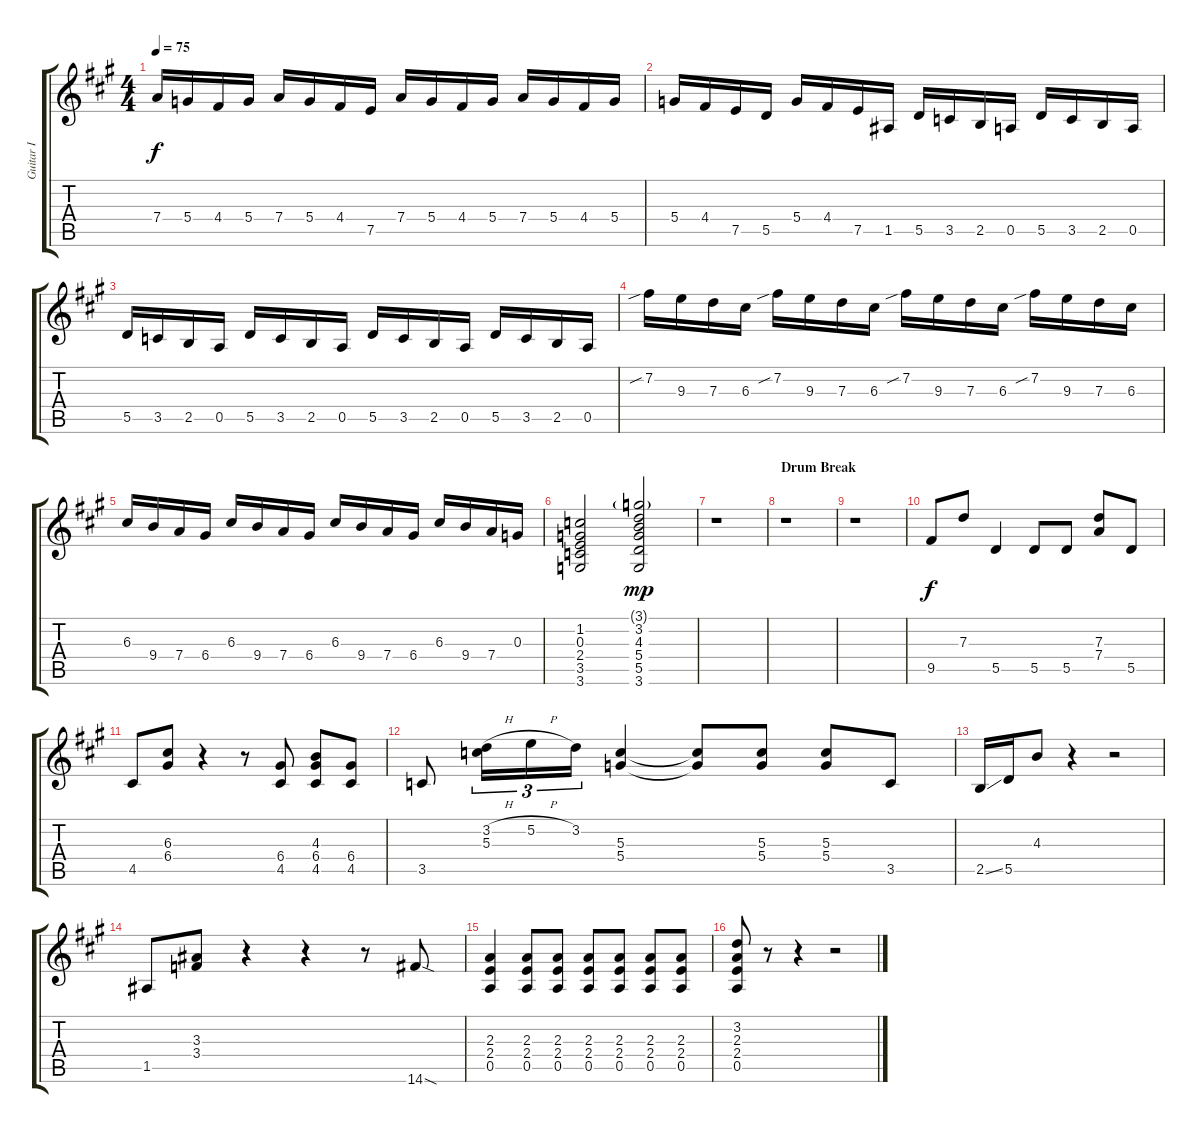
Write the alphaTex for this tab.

\track ("Guitar I" "Guitar I") {instrument electricguitarclean}
\staff {score tabs}
\tuning (E4 B3 G3 D3 A2 E2) {hide}
\ts (4 4)
\tempo 75
\clef g2
\ks a
7.4.16{dy f} 5.4.16 4.4.16 5.4.16 7.4.16 5.4.16 4.4.16 7.5.16 7.4.16 5.4.16 4.4.16 5.4.16 7.4.16 5.4.16 4.4.16 5.4.16 |
5.4.16 4.4.16 7.5.16 5.5.16 5.4.16 4.4.16 7.5.16 1.5.16 5.5.16 3.5.16 2.5.16 0.5.16 5.5.16 3.5.16 2.5.16 0.5.16 |
5.5.16 3.5.16 2.5.16 0.5.16 5.5.16 3.5.16 2.5.16 0.5.16 5.5.16 3.5.16 2.5.16 0.5.16 5.5.16 3.5.16 2.5.16 0.5.16 |
7.2{sib}.16 9.3.16 7.3.16 6.3.16 7.2{sib}.16 9.3.16 7.3.16 6.3.16 7.2{sib}.16 9.3.16 7.3.16 6.3.16 7.2{sib}.16 9.3.16 7.3.16 6.3.16 |
6.3.16 9.4.16 7.4.16 6.4.16 6.3.16 9.4.16 7.4.16 6.4.16 6.3.16 9.4.16 7.4.16 6.4.16 6.3.16 9.4.16 7.4.16 0.3.16 |
(1.2 0.3 2.4 3.5 3.6).2 (3.1{g} 3.2 4.3 5.4 5.5 3.6).2{dy mp} |
r.1 |
\section ("" "Drum Break")
r.1 |
r.1 |
9.5.8{dy f} 7.3.8 5.5.4 5.5.8 5.5.8 (7.3 7.4).8 5.5.8 |
4.5.8 (6.3 6.4).8 r.4 r.8 (6.4 4.5).8 (4.3 6.4 4.5).8 (6.4 4.5).8 |
3.5.8 (3.2{h} 5.3).16{tu (3 2)} 5.2{h}.16{tu (3 2)} 3.2.16{tu (3 2)} (5.3 5.4).4 (5.3{t} 5.4{t}).8 (5.3 5.4).8 (5.3 5.4).8 3.5.8 |
2.5{ss}.16 5.5.16 4.3.8 r.4 r.2 |
1.5.8 (3.3 3.4).8 r.4 r.4 r.8 14.6{sod}.8 |
(2.3 2.4 0.5).4 (2.3 2.4 0.5).8 (2.3 2.4 0.5).8 (2.3 2.4 0.5).8 (2.3 2.4 0.5).8 (2.3 2.4 0.5).8 (2.3 2.4 0.5).8 |
(3.2 2.3 2.4 0.5).8 r.8 r.4 r.2
